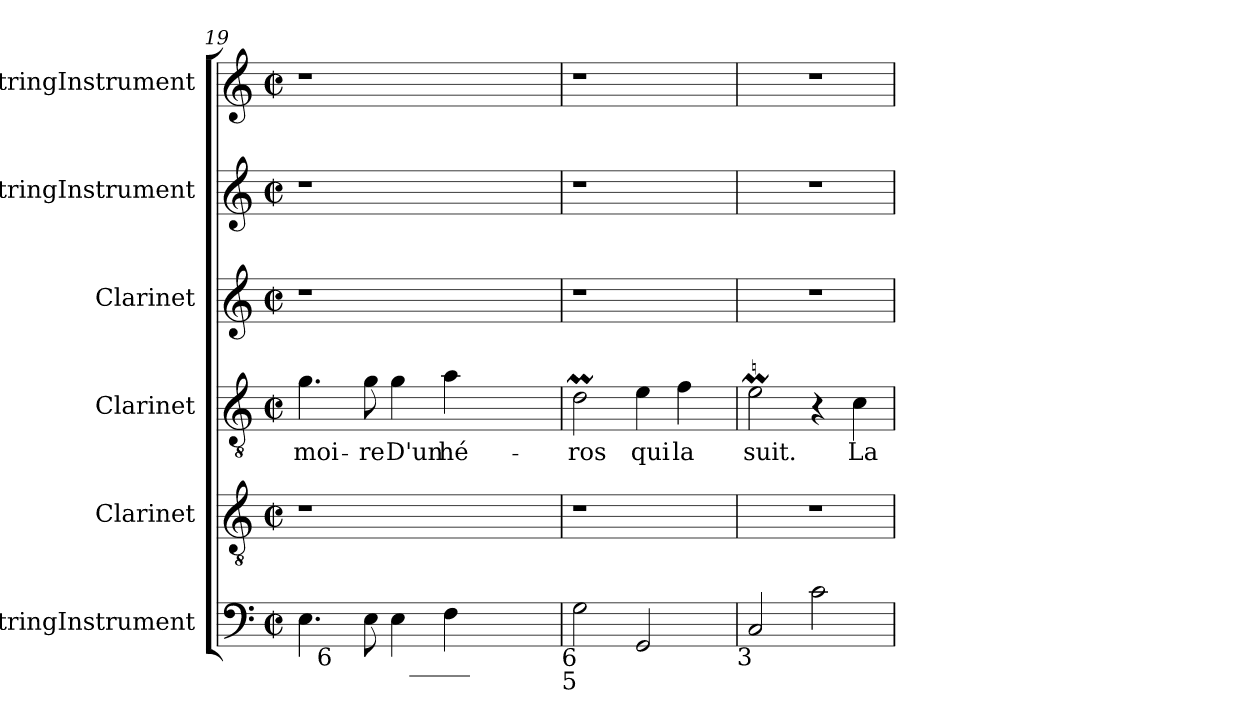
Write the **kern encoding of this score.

**kern	**kern	**kern	**text	**kern	**kern	**kern
*part6	*part5	*part4	*part4	*part3	*part2	*part1
*staff6	*staff5	*staff4	*staff4	*staff3	*staff2	*staff1
*I"StringInstrument	*I"Clarinet	*I"Clarinet	*	*I"Clarinet	*I"StringInstrument	*I"StringInstrument
*I'Str	*I'Cl	*I'Cl	*	*I'Cl	*I'Str	*I'Str
*clefF4	*clefGv2	*clefGv2	*	*clefG2	*clefG2	*clefG2
*	*ITrd1c2	*ITrd1c2	*	*ITrd1c2	*	*
*k[]	*k[b-e-]	*k[b-e-]	*	*k[b-e-]	*k[]	*k[]
*C:	*B-:	*B-:	*	*B-:	*C:	*C:
*M2/2	*M2/2	*M2/2	*	*M2/2	*M2/2	*M2/2
*met(c|)	*met(c|)	*met(c|)	*	*met(c|)	*met(c|)	*met(c|)
=19	=19	=19	=19	=19	=19	=19
*^	*	*	*	*	*	*
*	*^	*	*	*	*	*	*
4.E\	16ryy	2ryy	1r	4.f\	-moi-	1r	1r	1r
!	!LO:TX:b:t=6	!	!	!	!	!	!	!
.	1ryy	.	.	.	.	.	.	.
8E\	.	.	.	8f\	-re	.	.	.
4E\	.	16ryy	.	4f\	D'un	.	.	.
!	!	!LO:TX:b:t=_____	!	!	!	!	!	!
.	.	2...ryy	.	.	.	.	.	.
4F\	.	.	.	4g\	hé-	.	.	.
2ryy	.	.	2ryy	2ryy	.	2ryy	2ryy	2ryy
.	4..ryy	.	.	.	.	.	.	.
!LO:TX:b:t=6\n5	!	!	!	!	!	!	!	!
=20	=20	=20	=20	=20	=20	=20	=20	=20
!LO:TX:b:t=4	!	!	!	!	!	!	!	!
*v	*v	*v	*	*	*	*	*	*
2G\	1r	2cM\	-ros	1r	1r	1r
2GG/	.	4d\	qui	.	.	.
.	.	4e-\	la	.	.	.
16ryy	16ryy	16ryy	.	16ryy	16ryy	16ryy
!LO:TX:b:t=3	!	!	!	!	!	!
=21	=21	=21	=21	=21	=21	=21
2C/	1r	2dM\	suit.	1r	1r	1r
2c\	.	4r	.	.	.	.
.	.	4B-\	La	.	.	.
=	=	=	=	=	=	=
*-	*-	*-	*-	*-	*-	*-
